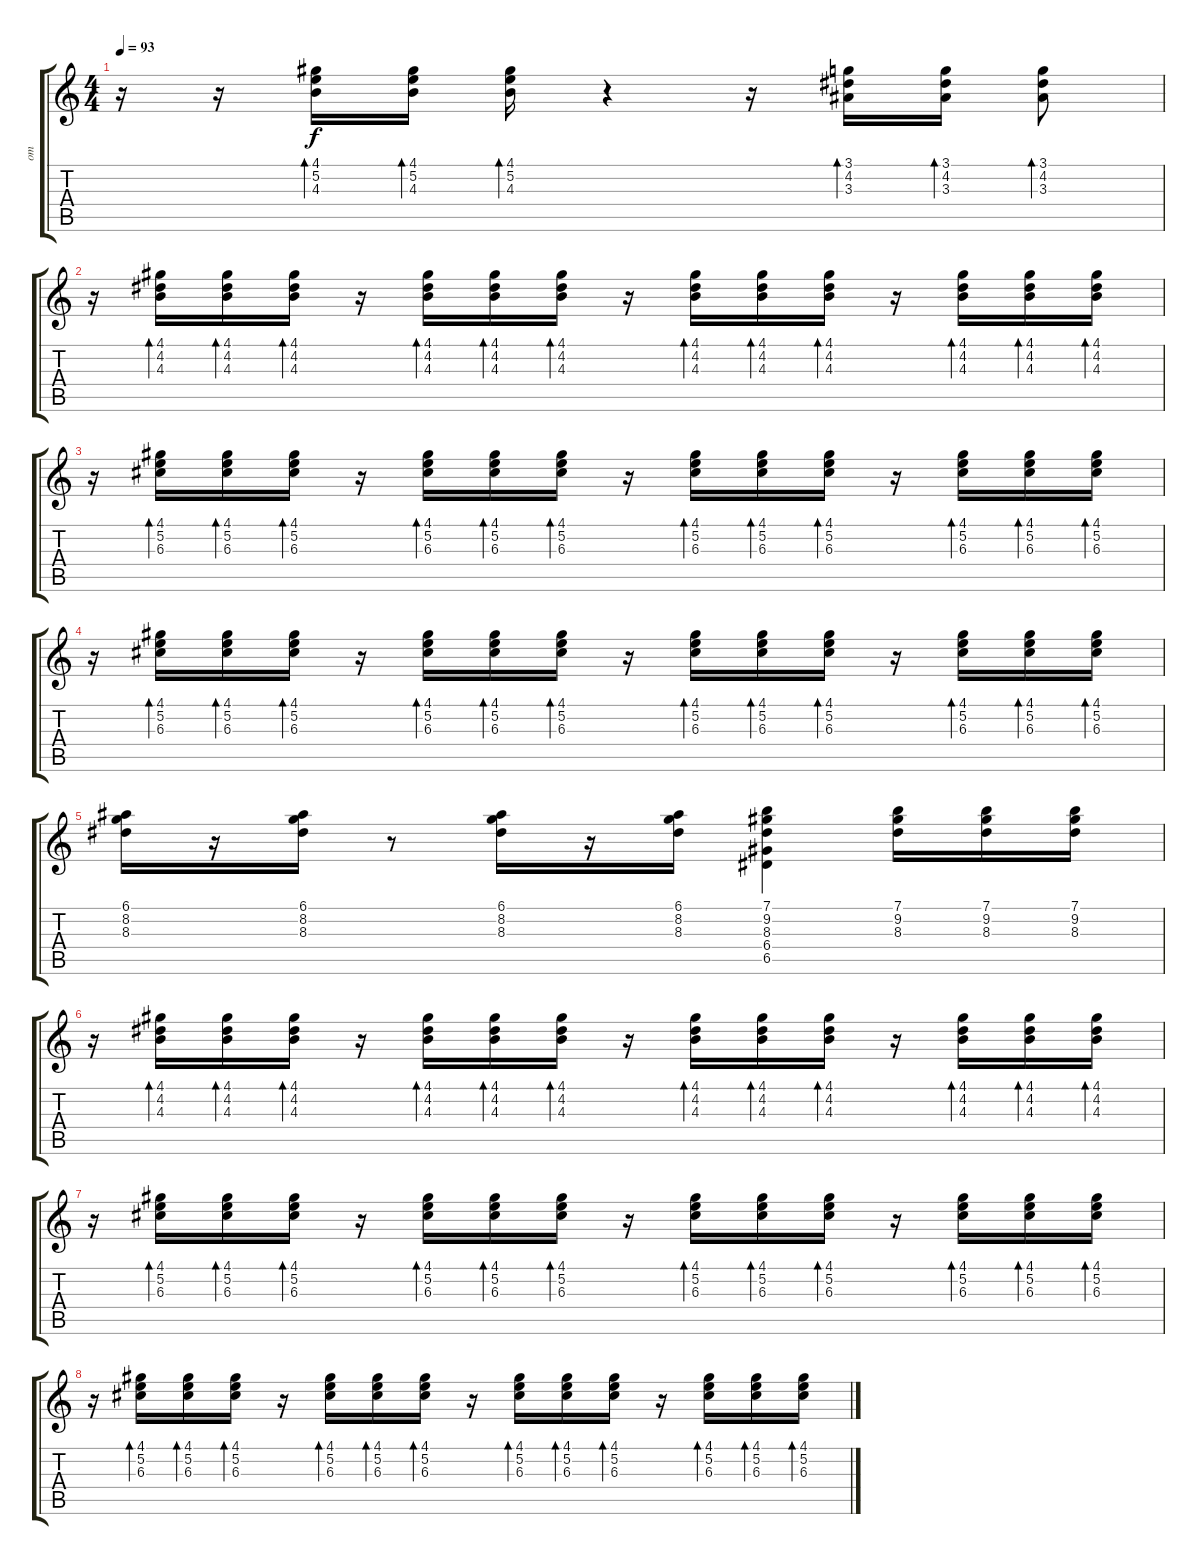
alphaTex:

\track ("от" "от") {solo instrument acousticguitarsteel}
\staff {score tabs}
\tuning (E4 B3 G3 D3 A2 E2) {hide}
\ts (4 4)
\tempo 93
\clef g2
\ks c
r.16{dy f} r.16 (4.1 5.2 4.3).16{bd 60} (4.1 5.2 4.3).16{bd 60} (4.1 5.2 4.3).16{bd 60} r.4 r.16 (3.1 4.2 3.3).16{bd 60} (3.1 4.2 3.3).16{bd 60} (3.1 4.2 3.3).8{bd 60} |
r.16 (4.1 4.2 4.3).16{bd 60} (4.1 4.2 4.3).16{bd 60} (4.1 4.2 4.3).16{bd 60} r.16 (4.1 4.2 4.3).16{bd 60} (4.1 4.2 4.3).16{bd 60} (4.1 4.2 4.3).16{bd 60} r.16 (4.1 4.2 4.3).16{bd 60} (4.1 4.2 4.3).16{bd 60} (4.1 4.2 4.3).16{bd 60} r.16 (4.1 4.2 4.3).16{bd 60} (4.1 4.2 4.3).16{bd 60} (4.1 4.2 4.3).16{bd 60} |
r.16 (4.1 5.2 6.3).16{bd 60} (4.1 5.2 6.3).16{bd 60} (4.1 5.2 6.3).16{bd 60} r.16 (4.1 5.2 6.3).16{bd 60} (4.1 5.2 6.3).16{bd 60} (4.1 5.2 6.3).16{bd 60} r.16 (4.1 5.2 6.3).16{bd 60} (4.1 5.2 6.3).16{bd 60} (4.1 5.2 6.3).16{bd 60} r.16 (4.1 5.2 6.3).16{bd 60} (4.1 5.2 6.3).16{bd 60} (4.1 5.2 6.3).16{bd 60} |
r.16 (4.1 5.2 6.3).16{bd 60} (4.1 5.2 6.3).16{bd 60} (4.1 5.2 6.3).16{bd 60} r.16 (4.1 5.2 6.3).16{bd 60} (4.1 5.2 6.3).16{bd 60} (4.1 5.2 6.3).16{bd 60} r.16 (4.1 5.2 6.3).16{bd 60} (4.1 5.2 6.3).16{bd 60} (4.1 5.2 6.3).16{bd 60} r.16 (4.1 5.2 6.3).16{bd 60} (4.1 5.2 6.3).16{bd 60} (4.1 5.2 6.3).16{bd 60} |
(6.1 8.2 8.3).16 r.16 (6.1 8.2 8.3).16 r.8 (6.1 8.2 8.3).16 r.16 (6.1 8.2 8.3).16 (7.1 9.2 8.3 6.4 6.5).4 (7.1 9.2 8.3).16 (7.1 9.2 8.3).16 (7.1 9.2 8.3).16 |
r.16 (4.1 4.2 4.3).16{bd 60} (4.1 4.2 4.3).16{bd 60} (4.1 4.2 4.3).16{bd 60} r.16 (4.1 4.2 4.3).16{bd 60} (4.1 4.2 4.3).16{bd 60} (4.1 4.2 4.3).16{bd 60} r.16 (4.1 4.2 4.3).16{bd 60} (4.1 4.2 4.3).16{bd 60} (4.1 4.2 4.3).16{bd 60} r.16 (4.1 4.2 4.3).16{bd 60} (4.1 4.2 4.3).16{bd 60} (4.1 4.2 4.3).16{bd 60} |
r.16 (4.1 5.2 6.3).16{bd 60} (4.1 5.2 6.3).16{bd 60} (4.1 5.2 6.3).16{bd 60} r.16 (4.1 5.2 6.3).16{bd 60} (4.1 5.2 6.3).16{bd 60} (4.1 5.2 6.3).16{bd 60} r.16 (4.1 5.2 6.3).16{bd 60} (4.1 5.2 6.3).16{bd 60} (4.1 5.2 6.3).16{bd 60} r.16 (4.1 5.2 6.3).16{bd 60} (4.1 5.2 6.3).16{bd 60} (4.1 5.2 6.3).16{bd 60} |
r.16 (4.1 5.2 6.3).16{bd 60} (4.1 5.2 6.3).16{bd 60} (4.1 5.2 6.3).16{bd 60} r.16 (4.1 5.2 6.3).16{bd 60} (4.1 5.2 6.3).16{bd 60} (4.1 5.2 6.3).16{bd 60} r.16 (4.1 5.2 6.3).16{bd 60} (4.1 5.2 6.3).16{bd 60} (4.1 5.2 6.3).16{bd 60} r.16 (4.1 5.2 6.3).16{bd 60} (4.1 5.2 6.3).16{bd 60} (4.1 5.2 6.3).16{bd 60}
